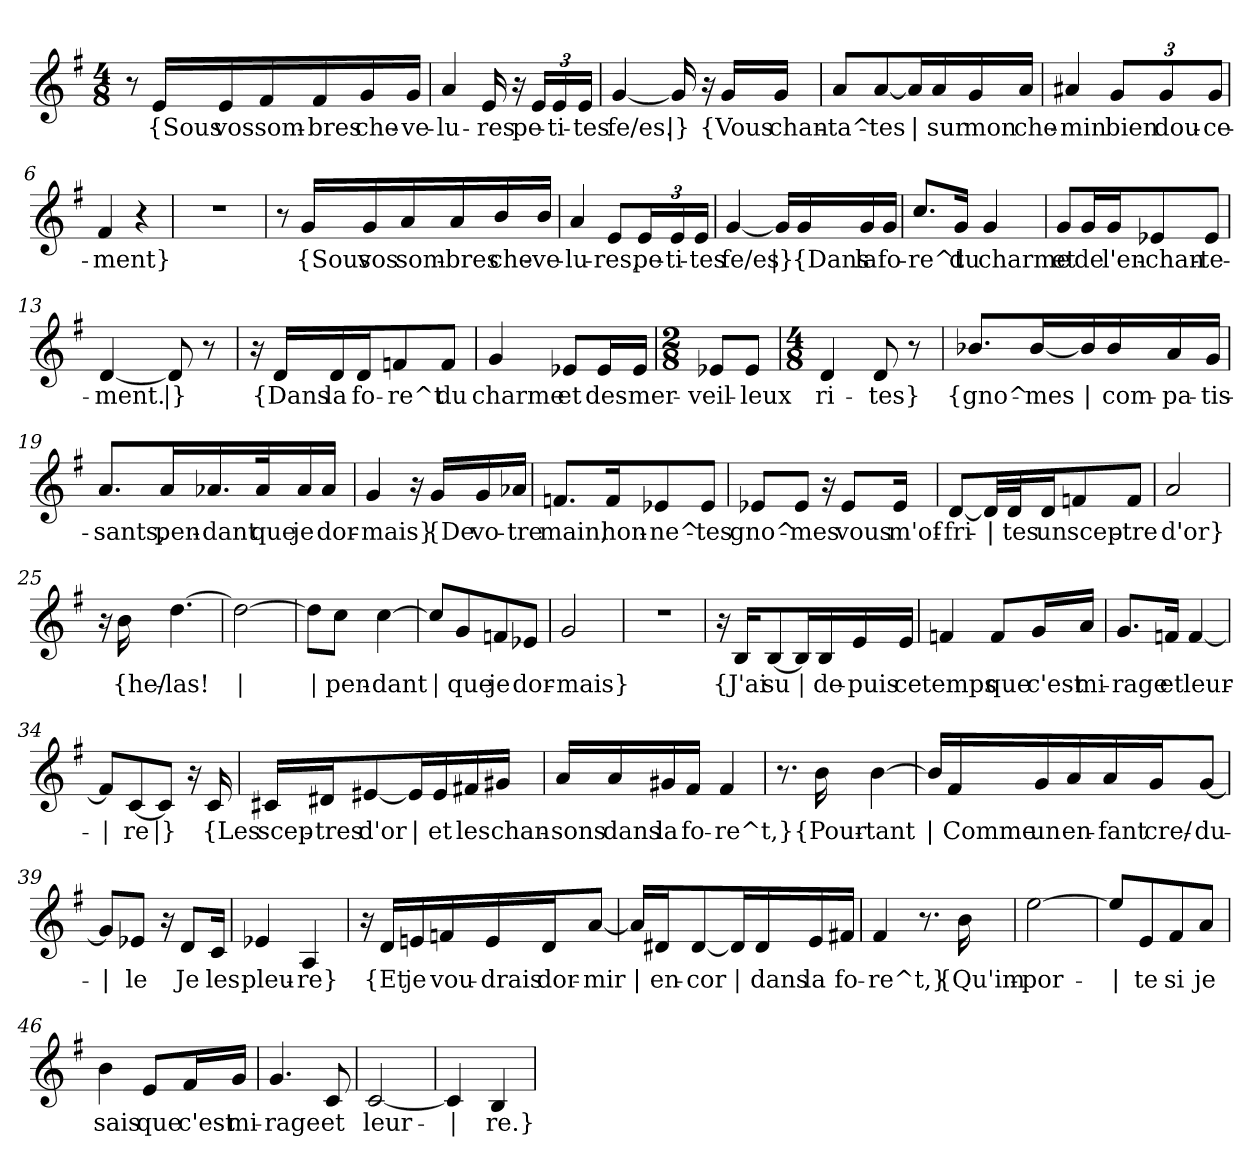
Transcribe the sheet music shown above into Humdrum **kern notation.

**kern	**text
*part1	*part1
*staff1	*staff1
*clefG2	*
*k[f#]	*
*M4/8	*
=1	=1
8r	.
!	!LO:LY:b
16e/LL	{Sous
!	!LO:LY:b
16e/	vos
!	!LO:LY:b
16f#/	som-
!	!LO:LY:b
16f#/	-bres
!	!LO:LY:b
16g/	che-
!	!LO:LY:b
16g/JJ	-ve-
=2	=2
!	!LO:LY:b
4a/	-lu-
!	!LO:LY:b
16e/	-res
16r	.
*Xbrackettup	*
!	!LO:LY:b
24e/LL	pe-
!	!LO:LY:b
24e/	-ti-
!	!LO:LY:b
24e/JJ	-tes
=3	=3
!	!LO:LY:b
[4g/	fe/es.
!	!LO:LY:b
16g/]	|}
16r	.
!	!LO:LY:b
16g/LL	{Vous
!	!LO:LY:b
16g/JJ	chan-
=4	=4
!	!LO:LY:b
8a/L	-ta^-
!	!LO:LY:b
[8a/	-tes
!	!LO:LY:b
16a/L]	|
!	!LO:LY:b
16a/	sur
!	!LO:LY:b
16g/	mon
!	!LO:LY:b
16a/JJ	che-
!!LO:LB:g=z
=5	=5
!	!LO:LY:b
4a#X/	-min
!	!LO:LY:b
12g/L	bien
!	!LO:LY:b
12g/	dou-
!	!LO:LY:b
12g/J	-ce-
=6	=6
!	!LO:LY:b
4f#/	-ment}
4r	.
=7	=7
2r	.
=8	=8
8r	.
!	!LO:LY:b
16g/LL	{Sous
!	!LO:LY:b
16g/	vos
!	!LO:LY:b
16a/	som-
!	!LO:LY:b
16a/	-bres
!	!LO:LY:b
16b/	che-
!	!LO:LY:b
16b/JJ	-ve-
=9	=9
!	!LO:LY:b
4a/	-lu-
!	!LO:LY:b
8e/L	-res,
!	!LO:LY:b
24e/L	pe-
!	!LO:LY:b
24e/	-ti-
!	!LO:LY:b
24e/JJ	-tes
=10	=10
!	!LO:LY:b
[4g/	fe/es
!	!LO:LY:b
16g/LL]	|}
!	!LO:LY:b
16g/	{Dans
!	!LO:LY:b
16g/	la
!	!LO:LY:b
16g/JJ	fo-
!!LO:LB:g=z
=11	=11
!	!LO:LY:b
8.cc/L	-re^t
!	!LO:LY:b
16g/Jk	du
!	!LO:LY:b
4g/	charme
=12	=12
!	!LO:LY:b
8g/L	et
!	!LO:LY:b
16g/L	de
!	!LO:LY:b
16g/J	l'en-
!	!LO:LY:b
8e-X/	-chan-
!	!LO:LY:b
8e-/J	-te-
=13	=13
!	!LO:LY:b
[4d/	-ment.
!	!LO:LY:b
8d/]	|}
8r	.
=14	=14
16r	.
!	!LO:LY:b
16d/LL	{Dans
!	!LO:LY:b
16d/	la
!	!LO:LY:b
16d/J	fo-
!	!LO:LY:b
8fn/	re^t
!	!LO:LY:b
8f/J	du
=15	=15
!	!LO:LY:b
4g/	charme
!	!LO:LY:b
8e-X/L	et
!	!LO:LY:b
16e-/L	des
!	!LO:LY:b
16e-/JJ	mer-
!!LO:LB:g=z
=16	=16
*M2/8	*
!	!LO:LY:b
8e-X/L	-veil-
!	!LO:LY:b
8e-/J	-leux
=17	=17
*M4/8	*
!	!LO:LY:b
4d/	ri-
!	!LO:LY:b
8d/	-tes}
8r	.
=18	=18
!	!LO:LY:b
8.b-X/L	{gno^-
!	!LO:LY:b
[16b-/L	-mes
!	!LO:LY:b
16b-/]	|
!	!LO:LY:b
16b-/	com-
!	!LO:LY:b
16a/	-pa-
!	!LO:LY:b
16g/JJ	-tis-
=19	=19
!	!LO:LY:b
8.a/L	-sants,
!	!LO:LY:b
16a/L	pen-
!	!LO:LY:b
16.a-X/	-dant
!	!LO:LY:b
32a-/K	que
!	!LO:LY:b
16a-/	je
!	!LO:LY:b
16a-/JJ	dor-
=20	=20
!	!LO:LY:b
4g/	-mais}
16r	.
!	!LO:LY:b
16g/LL	{De
!	!LO:LY:b
16g/	vo-
!	!LO:LY:b
16a-X/JJ	-tre
!!LO:LB:g=z
=21	=21
!	!LO:LY:b
8.fn/L	main,
!	!LO:LY:b
16f/K	hon-
!	!LO:LY:b
8e-X/	-ne^-
!	!LO:LY:b
8e-/J	-tes
=22	=22
!	!LO:LY:b
8e-X/L	gno^-
!	!LO:LY:b
8e-/J	mes
16r	.
!	!LO:LY:b
8e-/L	vous
!	!LO:LY:b
16e-/Jk	m'of-
=23	=23
!	!LO:LY:b
[8d/L	-fri-
!	!LO:LY:b
32d/LL]	|
!	!LO:LY:b
32d/J	-tes
!	!LO:LY:b
16d/J	un
!	!LO:LY:b
8fn/	scep-
!	!LO:LY:b
8f/J	-tre
=24	=24
!	!LO:LY:b
2a/	d'or}
=25	=25
16r	.
!	!LO:LY:b
16b\	{he/-
!	!LO:LY:b
[4.dd\	-las!
=26	=26
!	!LO:LY:b
2dd\_	|
=27	=27
!	!LO:LY:b
8dd\L]	|
!	!LO:LY:b
8cc\J	pen-
!	!LO:LY:b
[4cc\	-dant
!!LO:LB:g=z
=28	=28
!	!LO:LY:b
8cc/L]	|
!	!LO:LY:b
8g/	que
!	!LO:LY:b
8fn/	je
!	!LO:LY:b
8e-X/J	dor-
=29	=29
!	!LO:LY:b
2g/	-mais}
=30	=30
2r	.
=31	=31
16r	.
!	!LO:LY:b
16B/KL	{J'ai
!	!LO:LY:b
[8B/	su
!	!LO:LY:b
16B/L]	|
!	!LO:LY:b
16B/	de-
!	!LO:LY:b
16e/	-puis
!	!LO:LY:b
16e/JJ	ce
=32	=32
!	!LO:LY:b
4fn/	temps
!	!LO:LY:b
8f/L	que
!	!LO:LY:b
16g/L	c'est
!	!LO:LY:b
16a/JJ	mi-
=33	=33
!	!LO:LY:b
8.g/L	-rage
!	!LO:LY:b
16fn/Jk	et
!	!LO:LY:b
[4f/	leur-
=34	=34
!	!LO:LY:b
8f/L]	|
!	!LO:LY:b
[8c/	-re
!	!LO:LY:b
8c/J]	|}
16r	.
!	!LO:LY:b
16c/	{Les
!!LO:LB:g=z
=35	=35
!	!LO:LY:b
16c#X/LL	scep-
!	!LO:LY:b
16d#X/J	-tres
!	!LO:LY:b
[8e#X/	d'or
!	!LO:LY:b
16e#/L]	|
!	!LO:LY:b
16e#/	et
!	!LO:LY:b
16f#X/	les
!	!LO:LY:b
16g#X/JJ	chan-
=36	=36
!	!LO:LY:b
16a/LL	-sons
!	!LO:LY:b
16a/	dans
!	!LO:LY:b
16g#X/	la
!	!LO:LY:b
16f#/JJ	fo-
!	!LO:LY:b
4f#/	-re^t,}
=37	=37
8.r	.
!	!LO:LY:b
16b\	{Pour-
!	!LO:LY:b
[4b\	-tant
=38	=38
!	!LO:LY:b
16b/LL]	|
!	!LO:LY:b
16f#/	Comme
!	!LO:LY:b
16g/	un
!	!LO:LY:b
16a/	en-
!	!LO:LY:b
16a/	-fant
!	!LO:LY:b
16g/J	cre/-
!	!LO:LY:b
[8g/J	-du-
!!LO:LB:g=z
=39	=39
!	!LO:LY:b
8g/L]	|
!	!LO:LY:b
8e-X/J	-le
16r	.
!	!LO:LY:b
8d/L	Je
!	!LO:LY:b
16c/Jk	les
=40	=40
!	!LO:LY:b
4e-X/	pleu-
!	!LO:LY:b
4A/	-re}
=41	=41
16r	.
!	!LO:LY:b
16d/LL	{Et
!	!LO:LY:b
16en/	je
!	!LO:LY:b
16fn/	vou-
!	!LO:LY:b
16e/	-drais
!	!LO:LY:b
16d/J	dor-
!	!LO:LY:b
[8a/J	-mir
=42	=42
!	!LO:LY:b
16a/LL]	|
!	!LO:LY:b
16d#X/J	en-
!	!LO:LY:b
[8d#/	-cor
!	!LO:LY:b
16d#/L]	|
!	!LO:LY:b
16d#/	dans
!	!LO:LY:b
16e/	la
!	!LO:LY:b
16f#X/JJ	fo-
=43	=43
!	!LO:LY:b
4f#/	-re^t,}
8.r	.
!	!LO:LY:b
16b\	{Qu'im-
=44	=44
!	!LO:LY:b
[2ee\	-por-
!!LO:LB:g=z
=45	=45
!	!LO:LY:b
8ee/L]	|
!	!LO:LY:b
8e/	-te
!	!LO:LY:b
8f#/	si
!	!LO:LY:b
8a/J	je
=46	=46
!	!LO:LY:b
4b\	sais
!	!LO:LY:b
8e/L	que
!	!LO:LY:b
16f#/L	c'est
!	!LO:LY:b
16g/JJ	mi-
=47	=47
!	!LO:LY:b
4.g/	-rage
!	!LO:LY:b
8c/	et
=48	=48
!	!LO:LY:b
[2c/	leur-
=49	=49
!	!LO:LY:b
4c/]	|
!	!LO:LY:b
4B/	-re.}
=	=
*-	*-
